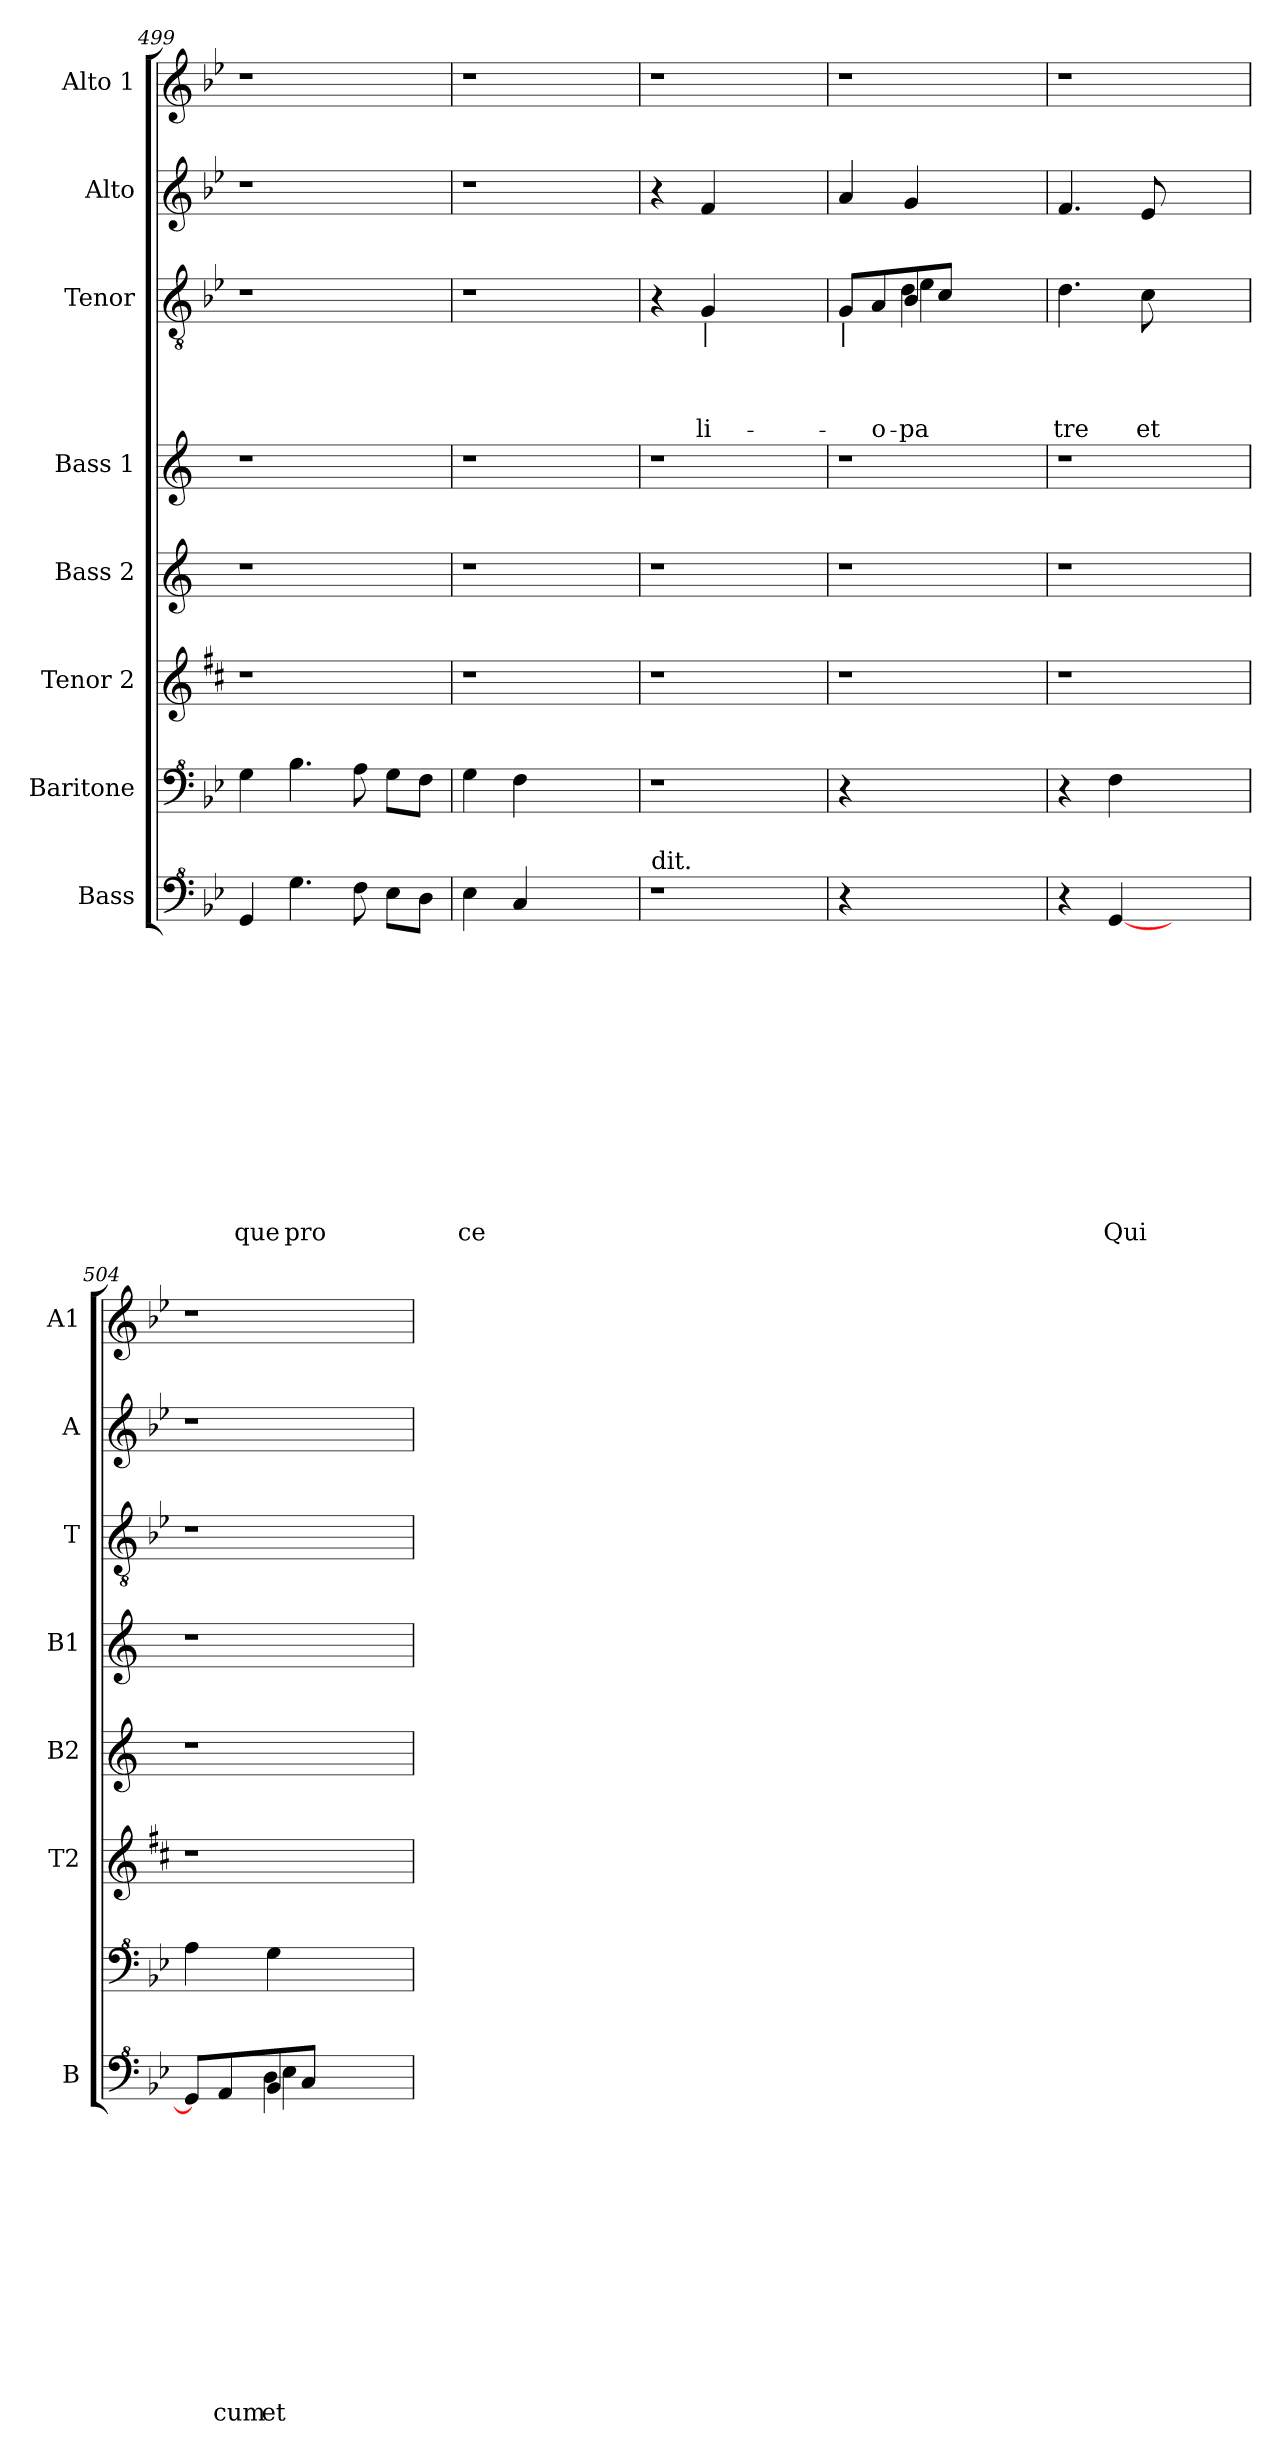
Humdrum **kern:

**kern	**text	**text	**text	**text	**text	**text	**text	**text	**text	**text	**text	**text	**text	**kern	**kern	**kern	**kern	**kern	**text	**text	**text	**text	**kern	**kern
*part8	*part8	*part8	*part8	*part8	*part8	*part8	*part8	*part8	*part8	*part8	*part8	*part8	*part8	*part7	*part6	*part5	*part4	*part3	*part3	*part3	*part3	*part3	*part2	*part1
*staff8	*staff8	*staff8	*staff8	*staff8	*staff8	*staff8	*staff8	*staff8	*staff8	*staff8	*staff8	*staff8	*staff8	*staff7	*staff6	*staff5	*staff4	*staff3	*staff3	*staff3	*staff3	*staff3	*staff2	*staff1
*I"Bass	*	*	*	*	*	*	*	*	*	*	*	*	*	*I"Baritone	*I"Tenor 2	*I"Bass 2	*I"Bass 1	*I"Tenor	*	*	*	*	*I"Alto	*I"Alto 1
*I'B	*	*	*	*	*	*	*	*	*	*	*	*	*	*	*I'T2	*I'B2	*I'B1	*I'T	*	*	*	*	*I'A	*I'A1
*clefF^4	*	*	*	*	*	*	*	*	*	*	*	*	*	*clefF^4	*clefG2	*clefG2	*clefG2	*clefGv2	*	*	*	*	*clefG2	*clefG2
*	*	*	*	*	*	*	*	*	*	*	*	*	*	*	*ITrd1c2	*	*	*ITrd1c2	*	*	*	*	*ITrd1c2	*ITrd1c2
*k[b-e-]	*	*	*	*	*	*	*	*	*	*	*	*	*	*k[b-e-]	*k[]	*k[]	*k[]	*k[b-e-a-d-]	*	*	*	*	*k[b-e-a-d-]	*k[b-e-a-d-]
*B-:	*	*	*	*	*	*	*	*	*	*	*	*	*	*B-:	*C:	*C:	*C:	*A-:	*	*	*	*	*A-:	*A-:
=499	=499	=499	=499	=499	=499	=499	=499	=499	=499	=499	=499	=499	=499	=499	=499	=499	=499	=499	=499	=499	=499	=499	=499	=499
!	!	!	!	!	!	!	!	!	!	!	!	!	!LO:LY:b	!	!	!	!	!	!	!	!	!	!	!
4G/	.	.	.	.	.	.	.	.	.	.	.	.	que	4g\	1r	1r	1r	1r	.	.	.	.	1r	1r
!	!	!	!	!	!	!	!	!	!	!	!	!	!LO:LY:b	!	!	!	!	!	!	!	!	!	!	!
4.g\	.	.	.	.	.	.	.	.	.	.	.	.	pro	4.b-\	.	.	.	.	.	.	.	.	.	.
8f\	.	.	.	.	.	.	.	.	.	.	.	.	.	8a\	.	.	.	.	.	.	.	.	.	.
8e-\L	.	.	.	.	.	.	.	.	.	.	.	.	.	8g\L	.	.	.	.	.	.	.	.	.	.
8d\J	.	.	.	.	.	.	.	.	.	.	.	.	.	8f\J	.	.	.	.	.	.	.	.	.	.
=500	=500	=500	=500	=500	=500	=500	=500	=500	=500	=500	=500	=500	=500	=500	=500	=500	=500	=500	=500	=500	=500	=500	=500	=500
!	!	!	!	!	!	!	!	!	!	!	!	!	!LO:LY:b	!	!	!	!	!	!	!	!	!	!	!
4e-\	.	.	.	.	.	.	.	.	.	.	.	.	ce	4g\	1r	1r	1r	1r	.	.	.	.	1r	1r
4c/	.	.	.	.	.	.	.	.	.	.	.	.	.	4f\	.	.	.	.	.	.	.	.	.	.
2ryy	.	.	.	.	.	.	.	.	.	.	.	.	.	2ryy	.	.	.	.	.	.	.	.	.	.
=501	=501	=501	=501	=501	=501	=501	=501	=501	=501	=501	=501	=501	=501	=501	=501	=501	=501	=501	=501	=501	=501	=501	=501	=501
!LO:TX:a:t=dit.	!	!	!	!	!	!	!	!	!	!	!	!	!	!	!	!	!	!	!	!	!	!	!	!
1r	.	.	.	.	.	.	.	.	.	.	.	.	.	1r	1r	1r	1r	4r	.	.	.	.	4r	1r
!	!	!	!	!	!	!	!	!	!	!	!	!	!	!	!	!	!	!LO:TX:b:i:t=|	!	!	!	!	!	!
!	!	!	!	!	!	!	!	!	!	!	!	!	!	!	!	!	!	!	!	!	!	!LO:LY:b:rj	!	!
.	.	.	.	.	.	.	.	.	.	.	.	.	.	.	.	.	.	4F/	.	.	.	-li-	4e-/	.
.	.	.	.	.	.	.	.	.	.	.	.	.	.	.	.	.	.	2ryy	.	.	.	.	2ryy	.
!!LO:PB:g=z
=502	=502	=502	=502	=502	=502	=502	=502	=502	=502	=502	=502	=502	=502	=502	=502	=502	=502	=502	=502	=502	=502	=502	=502	=502
*	*	*	*	*	*	*	*	*	*	*	*	*	*	*	*	*	*	*^	*	*	*	*	*	*
*	*	*	*	*	*	*	*	*	*	*	*	*	*	*	*	*	*	*	*^	*	*	*	*	*	*
!	!	!	!	!	!	!	!	!	!	!	!	!	!	!	!	!	!	!LO:TX:b:i:t=|	!	!	!	!	!	!	!	!
4r	.	.	.	.	.	.	.	.	.	.	.	.	.	4r	1r	1r	1r	8F/L	4ryy	4ryy	.	.	.	.	4g/	1r
!	!	!	!	!	!	!	!	!	!	!	!	!	!	!	!	!	!	!	!	!	!	!	!	!LO:LY:b	!	!
.	.	.	.	.	.	.	.	.	.	.	.	.	.	.	.	.	.	8G/	.	.	.	.	.	-o-	.	.
!	!	!	!	!	!	!	!	!	!	!	!	!	!	!	!	!	!	!	!	!	!	!	!	!LO:LY:b	!	!
!	!	!	!	!	!	!	!	!	!	!	!	!	!	!	!	!	!	!	!	!	!	!	!	!LO:LY:b	!	!
!	!	!	!	!	!	!	!	!	!	!	!	!	!	!	!	!	!	!	!	!	!	!	!	!LO:LY:b	!	!
2.ryy	.	.	.	.	.	.	.	.	.	.	.	.	.	2.ryy	.	.	.	8A-/	4c\	4d-\	.	.	.	pa	4f/	.
.	.	.	.	.	.	.	.	.	.	.	.	.	.	.	.	.	.	8B-/J	.	.	.	.	.	.	.	.
.	.	.	.	.	.	.	.	.	.	.	.	.	.	.	.	.	.	2ryy	2ryy	2ryy	.	.	.	.	2ryy	.
=503	=503	=503	=503	=503	=503	=503	=503	=503	=503	=503	=503	=503	=503	=503	=503	=503	=503	=503	=503	=503	=503	=503	=503	=503	=503	=503
!	!	!	!	!	!	!	!	!	!	!	!	!	!	!	!	!	!	!	!	!	!	!	!	!LO:LY:b	!	!
*	*	*	*	*	*	*	*	*	*	*	*	*	*	*	*	*	*	*v	*v	*v	*	*	*	*	*	*
4r	.	.	.	.	.	.	.	.	.	.	.	.	.	4r	1r	1r	1r	4.c\	.	.	.	tre	4.e-/	1r
!	!	!	!	!	!	!	!	!	!	!	!	!	!LO:LY:b	!	!	!	!	!	!	!	!	!	!	!
[<4G/	.	.	.	.	.	.	.	.	.	.	.	.	Qui	4f\	.	.	.	.	.	.	.	.	.	.
!	!	!	!	!	!	!	!	!	!	!	!	!	!	!	!	!	!	!	!	!	!	!LO:LY:b	!	!
.	.	.	.	.	.	.	.	.	.	.	.	.	.	.	.	.	.	8B-\	.	.	.	et	8d-/	.
2ryy	.	.	.	.	.	.	.	.	.	.	.	.	.	2ryy	.	.	.	2ryy	.	.	.	.	2ryy	.
=504	=504	=504	=504	=504	=504	=504	=504	=504	=504	=504	=504	=504	=504	=504	=504	=504	=504	=504	=504	=504	=504	=504	=504	=504
*^	*	*	*	*	*	*	*	*	*	*	*	*	*	*	*	*	*	*	*	*	*	*	*	*
*	*^	*	*	*	*	*	*	*	*	*	*	*	*	*	*	*	*	*	*	*	*	*	*	*	*
8G/L]	4ryy	4ryy	.	.	.	.	.	.	.	.	.	.	.	.	.	4a\	1r	1r	1r	1r	.	.	.	.	1r	1r
!	!	!	!	!	!	!	!	!	!	!	!	!	!	!	!LO:LY:b	!	!	!	!	!	!	!	!	!	!	!
8A/	.	.	.	.	.	.	.	.	.	.	.	.	.	.	cum	.	.	.	.	.	.	.	.	.	.	.
!	!	!	!	!	!	!	!	!	!	!	!	!	!	!	!LO:LY:b	!	!	!	!	!	!	!	!	!	!	!
!	!	!	!	!	!	!	!	!	!	!	!	!	!	!	!LO:LY:b	!	!	!	!	!	!	!	!	!	!	!
!	!	!	!	!	!	!	!	!	!	!	!	!	!	!	!LO:LY:b	!	!	!	!	!	!	!	!	!	!	!
8B-/	4d\	4e-\	.	.	.	.	.	.	.	.	.	.	.	.	et	4g\	.	.	.	.	.	.	.	.	.	.
8c/J	.	.	.	.	.	.	.	.	.	.	.	.	.	.	.	.	.	.	.	.	.	.	.	.	.	.
2ryy	2ryy	2ryy	.	.	.	.	.	.	.	.	.	.	.	.	.	2ryy	.	.	.	.	.	.	.	.	.	.
*v	*v	*v	*	*	*	*	*	*	*	*	*	*	*	*	*	*	*	*	*	*	*	*	*	*	*	*
=	=	=	=	=	=	=	=	=	=	=	=	=	=	=	=	=	=	=	=	=	=	=	=	=
*-	*-	*-	*-	*-	*-	*-	*-	*-	*-	*-	*-	*-	*-	*-	*-	*-	*-	*-	*-	*-	*-	*-	*-	*-
